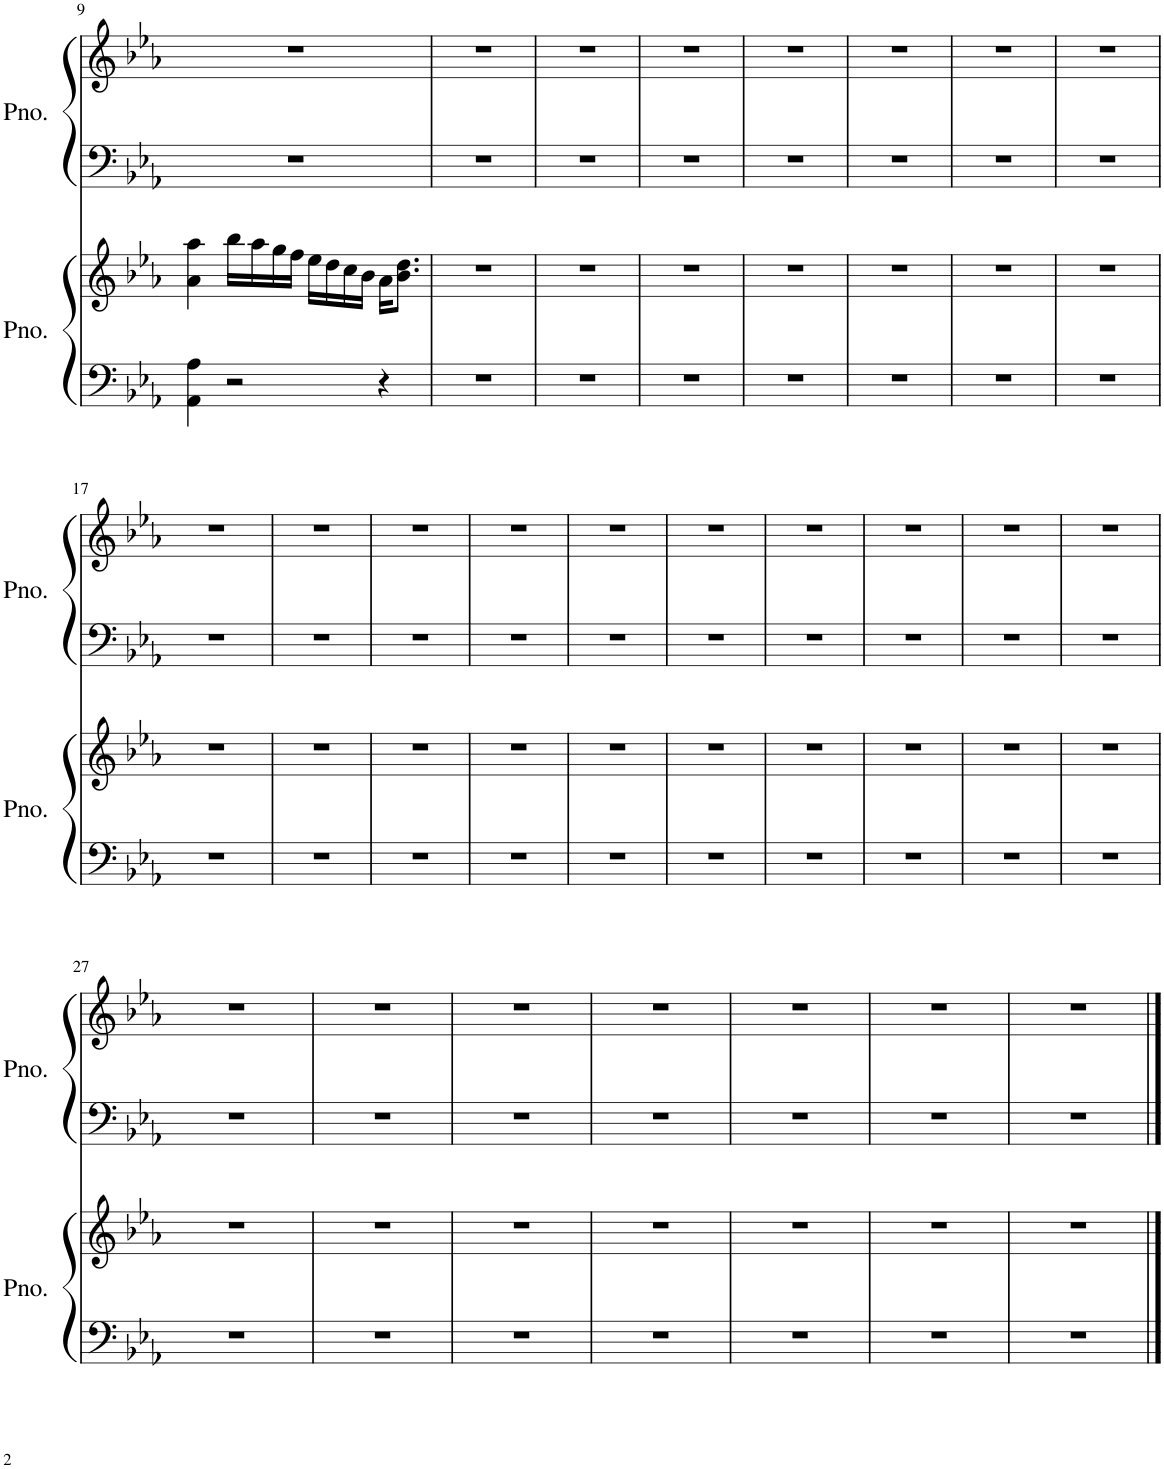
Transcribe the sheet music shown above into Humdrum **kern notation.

**kern	**kern	**kern	**kern
*part2	*part2	*part1	*part1
*staff4	*staff3	*staff2	*staff1
*I"Grand Piano	*	*I"Piano	*
*I'Pno.	*	*I'Pno.	*
!!LO:PB:g=z
*clefF4	*clefG2	*clefF4	*clefG2
*k[b-e-a-]	*k[b-e-a-]	*k[b-e-a-]	*k[b-e-a-]
*M4/4	*M4/4	*M4/4	*M4/4
=9	=9	=9	=9
4AA-\ 4A-\	4a-\ 4aa-\	1r	1r
2r	16bb-\LL	.	.
.	16aa-\	.	.
.	16gg\	.	.
.	16ff\JJ	.	.
.	16ee-\LL	.	.
.	16dd\	.	.
.	16cc\	.	.
.	16b-\JJ	.	.
4r	16a-\KL	.	.
.	8.b-\ 8.dd\J	.	.
=10	=10	=10	=10
1r	1r	1r	1r
=11	=11	=11	=11
1r	1r	1r	1r
=12	=12	=12	=12
1r	1r	1r	1r
=13	=13	=13	=13
1r	1r	1r	1r
=14	=14	=14	=14
1r	1r	1r	1r
=15	=15	=15	=15
1r	1r	1r	1r
=16	=16	=16	=16
1r	1r	1r	1r
!!LO:LB:g=z
=17	=17	=17	=17
1r	1r	1r	1r
=18	=18	=18	=18
1r	1r	1r	1r
=19	=19	=19	=19
1r	1r	1r	1r
=20	=20	=20	=20
1r	1r	1r	1r
=21	=21	=21	=21
1r	1r	1r	1r
=22	=22	=22	=22
1r	1r	1r	1r
=23	=23	=23	=23
1r	1r	1r	1r
=24	=24	=24	=24
1r	1r	1r	1r
=25	=25	=25	=25
1r	1r	1r	1r
=26	=26	=26	=26
1r	1r	1r	1r
!!LO:LB:g=z
=27	=27	=27	=27
1r	1r	1r	1r
=28	=28	=28	=28
1r	1r	1r	1r
=29	=29	=29	=29
1r	1r	1r	1r
=30	=30	=30	=30
1r	1r	1r	1r
=31	=31	=31	=31
1r	1r	1r	1r
=32	=32	=32	=32
1r	1r	1r	1r
=33	=33	=33	=33
1r	1r	1r	1r
==	==	==	==
*-	*-	*-	*-
